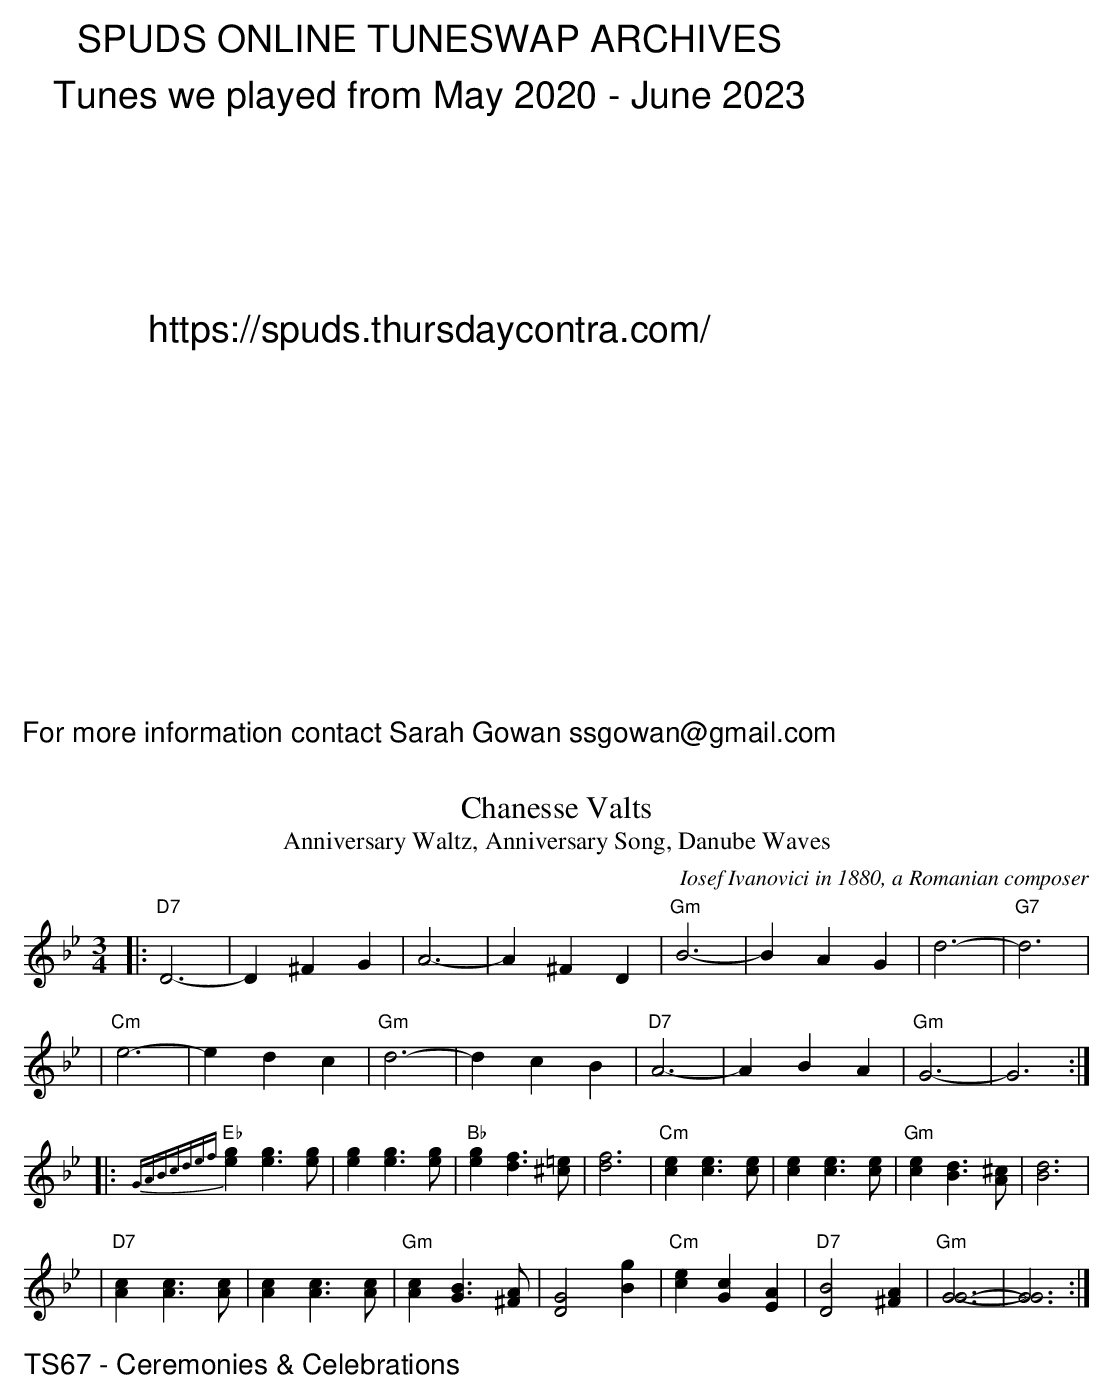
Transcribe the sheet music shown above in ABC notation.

X:1
T:Chanesse Valts
T:Anniversary Waltz, Anniversary Song, Danube Waves
C:Iosef Ivanovici in 1880, a Romanian composer
L: 1/4
M: 3/4
K: Gm
|: "D7"D3- |D ^F G | A3- | A ^F D | "Gm"B3- | B A G | d3- | "G7"d3 |
| "Cm"e3- | e d c | "Gm"d3- | d c B | "D7"A3- | A B A | "Gm"G3- | G3 :|
|: {GABcdef}"Eb"[ge] [ge]>[ge] | [ge] [ge]>[ge] | "Bb"[ge] [fd]>[=e^c] | [f3d3] \
| "Cm"[ec] [ec]>[ec] | [ec] [ec]>[ec] | "Gm"[ec] [dB]>[^cA] | [d3B3] |
| "D7"[cA] [cA]>[cA] | [cA] [cA]>[cA] | "Gm"[cA] [BG]>[A^F] | [G2D2] [gB] \
| "Cm"[ec] [cG] [AE] | "D7"[B2D2] [A^F] | "Gm"[G3G3]- | [G3G3] :|
